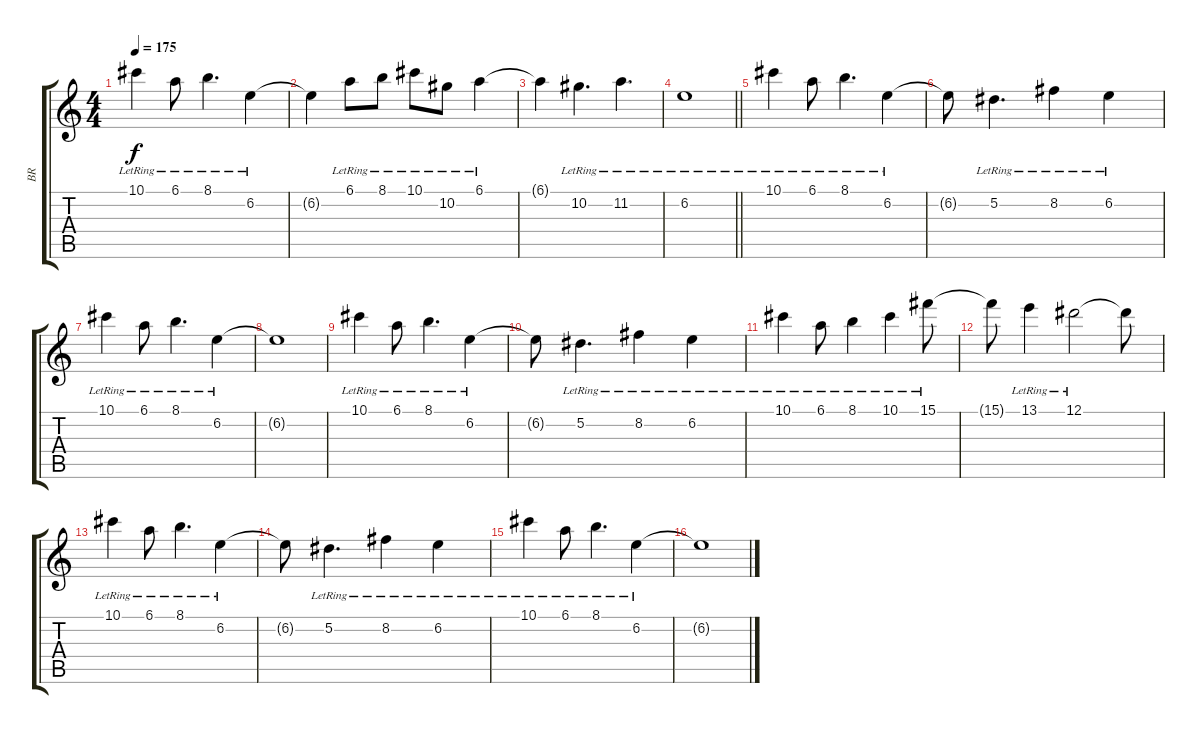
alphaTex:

\track ("BR" "BR") {instrument acousticguitarsteel}
\staff {score tabs}
\tuning (Eb4 Bb3 Gb3 Db3 Ab2 Db2) {hide}
\ts (4 4)
\tempo 175
\clef g2
\ks c
10.1{lr}.4{dy f} 6.1{lr}.8 8.1{lr}.4{d} 6.2{lr}.4 |
6.2{t}.4 6.1{lr}.8 8.1{lr}.8 10.1{lr}.8 10.2{lr}.8 6.1{lr}.4 |
6.1{t}.4 10.2{lr}.4{d} 11.2{lr}.4{d} |
\barLineRight lightlight
6.2{lr}.1 |
\section ("" "")
10.1{lr}.4 6.1{lr}.8 8.1{lr}.4{d} 6.2{lr}.4 |
6.2{t}.8 5.2{lr}.4{d} 8.2{lr}.4 6.2{lr}.4 |
10.1{lr}.4 6.1{lr}.8 8.1{lr}.4{d} 6.2{lr}.4 |
6.2{t}.1 |
10.1{lr}.4 6.1{lr}.8 8.1{lr}.4{d} 6.2{lr}.4 |
6.2{t}.8 5.2{lr}.4{d} 8.2{lr}.4 6.2{lr}.4 |
10.1{lr}.4 6.1{lr}.8 8.1{lr}.4 10.1{lr}.4 15.1{lr}.8 |
15.1{t}.8 13.1{lr}.4 12.1{lr}.2 12.1{t}.8 |
10.1{lr}.4 6.1{lr}.8 8.1{lr}.4{d} 6.2{lr}.4 |
6.2{t}.8 5.2{lr}.4{d} 8.2{lr}.4 6.2{lr}.4 |
10.1{lr}.4 6.1{lr}.8 8.1{lr}.4{d} 6.2{lr}.4 |
6.2{t}.1
